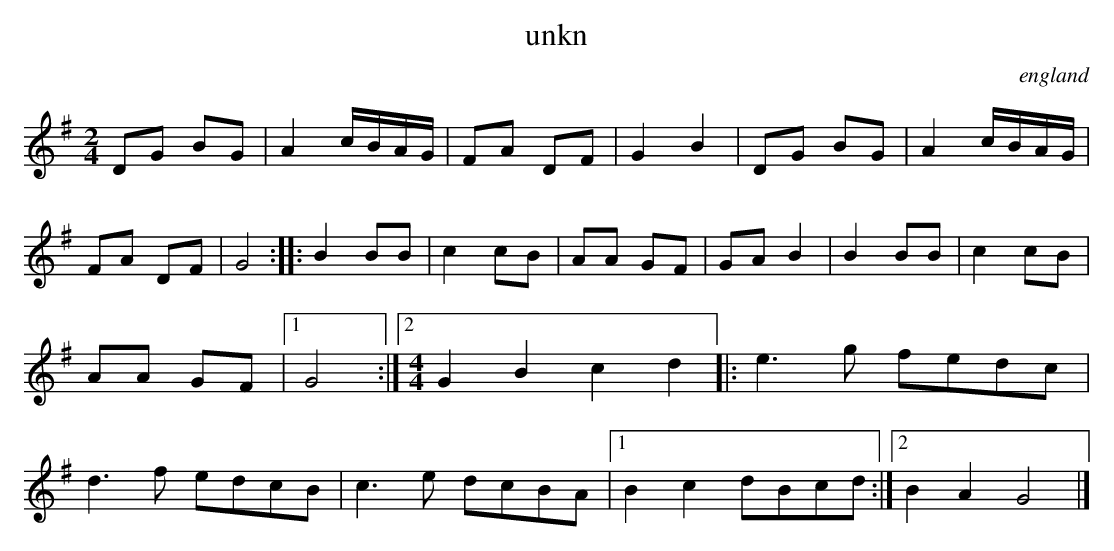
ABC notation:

X:1
T:unkn
O:england
M:2/4
L:1/8
K:G
DG BG|A2 c/B/A/G/|FA DF|G2B2|DG BG|A2 c/B/A/G/|FA DF|G4::\
B2 BB|c2 cB|AA GF|GA B2|B2 BB|c2 cB|AA GF|1G4:|2\
M:4/4
G2B2 c2d2|:e3g fedc|d3f edcB|c3e dcBA|1B2c2 dBcd:|2B2A2 G4|]
